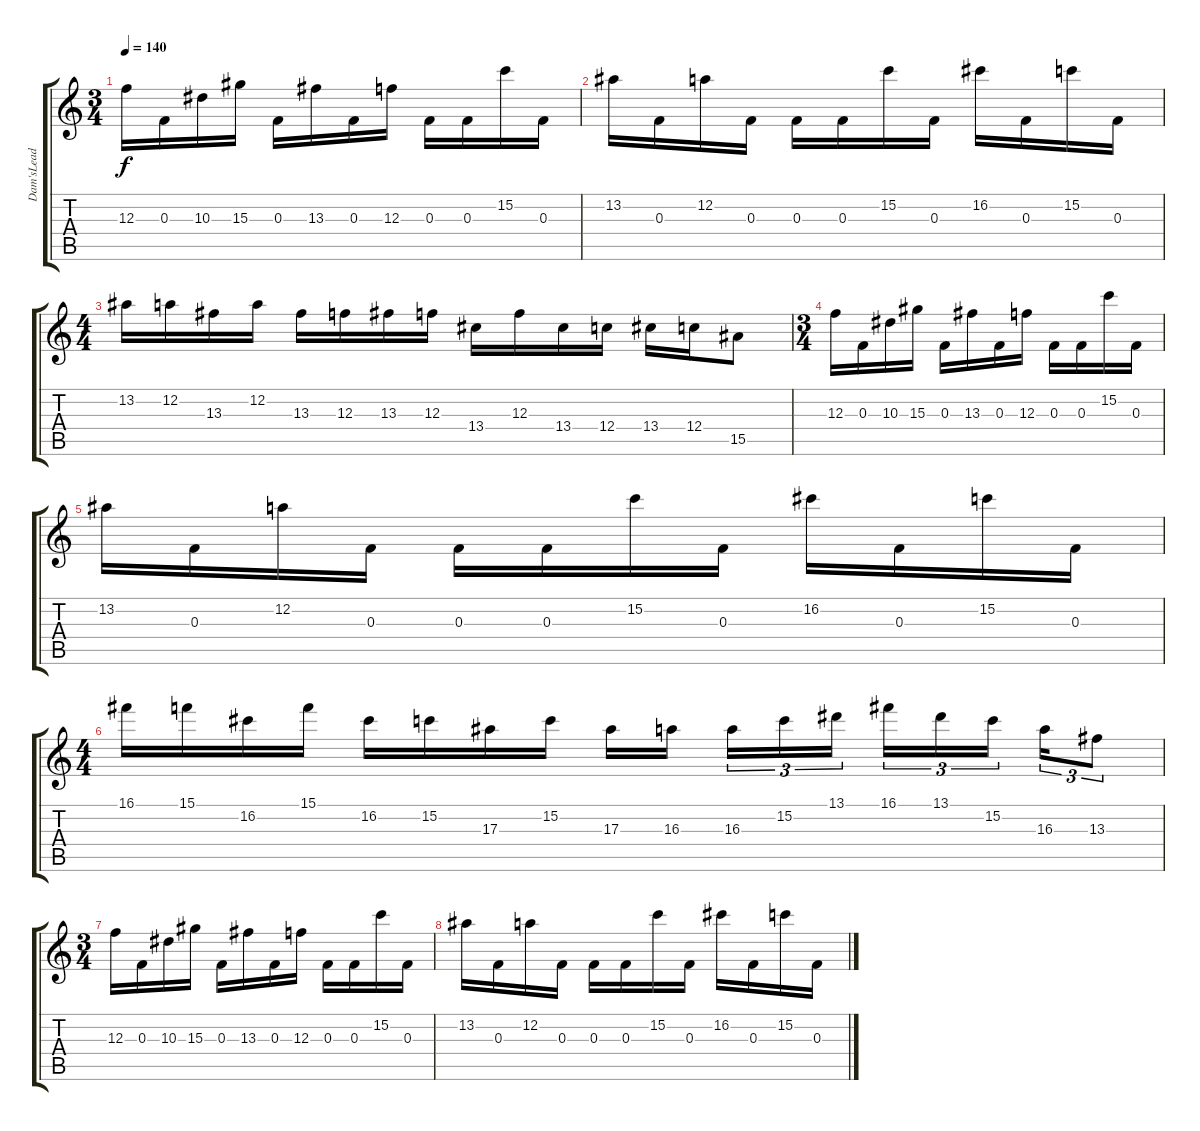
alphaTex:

\track ("Dam'sLead" "Dam'sLead") {instrument distortionguitar}
\staff {score tabs}
\tuning (D4 A3 F3 C3 G2 C2) {hide}
\ts (3 4)
\tempo 140
\clef g2
\ks c
12.3.16{dy f} 0.3.16 10.3.16 15.3.16 0.3.16 13.3.16 0.3.16 12.3.16 0.3.16 0.3.16 15.2.16 0.3.16 |
13.2.16 0.3.16 12.2.16 0.3.16 0.3.16 0.3.16 15.2.16 0.3.16 16.2.16 0.3.16 15.2.16 0.3.16 |
\ts (4 4)
13.2.16 12.2.16 13.3.16 12.2.16 13.3.16 12.3.16 13.3.16 12.3.16 13.4.16 12.3.16 13.4.16 12.4.16 13.4.16 12.4.16 15.5.8 |
\ts (3 4)
12.3.16 0.3.16 10.3.16 15.3.16 0.3.16 13.3.16 0.3.16 12.3.16 0.3.16 0.3.16 15.2.16 0.3.16 |
13.2.16 0.3.16 12.2.16 0.3.16 0.3.16 0.3.16 15.2.16 0.3.16 16.2.16 0.3.16 15.2.16 0.3.16 |
\ts (4 4)
16.1.16 15.1.16 16.2.16 15.1.16 16.2.16 15.2.16 17.3.16 15.2.16 17.3.16 16.3.16{beam splitsecondary} 16.3.16{tu (3 2)} 15.2.16{tu (3 2)} 13.1.16{tu (3 2)} 16.1.16{tu (3 2)} 13.1.16{tu (3 2)} 15.2.16{tu (3 2) beam splitsecondary} 16.3.16{tu (3 2)} 13.3.8{tu (3 2)} |
\ts (3 4)
12.3.16 0.3.16 10.3.16 15.3.16 0.3.16 13.3.16 0.3.16 12.3.16 0.3.16 0.3.16 15.2.16 0.3.16 |
13.2.16 0.3.16 12.2.16 0.3.16 0.3.16 0.3.16 15.2.16 0.3.16 16.2.16 0.3.16 15.2.16 0.3.16
